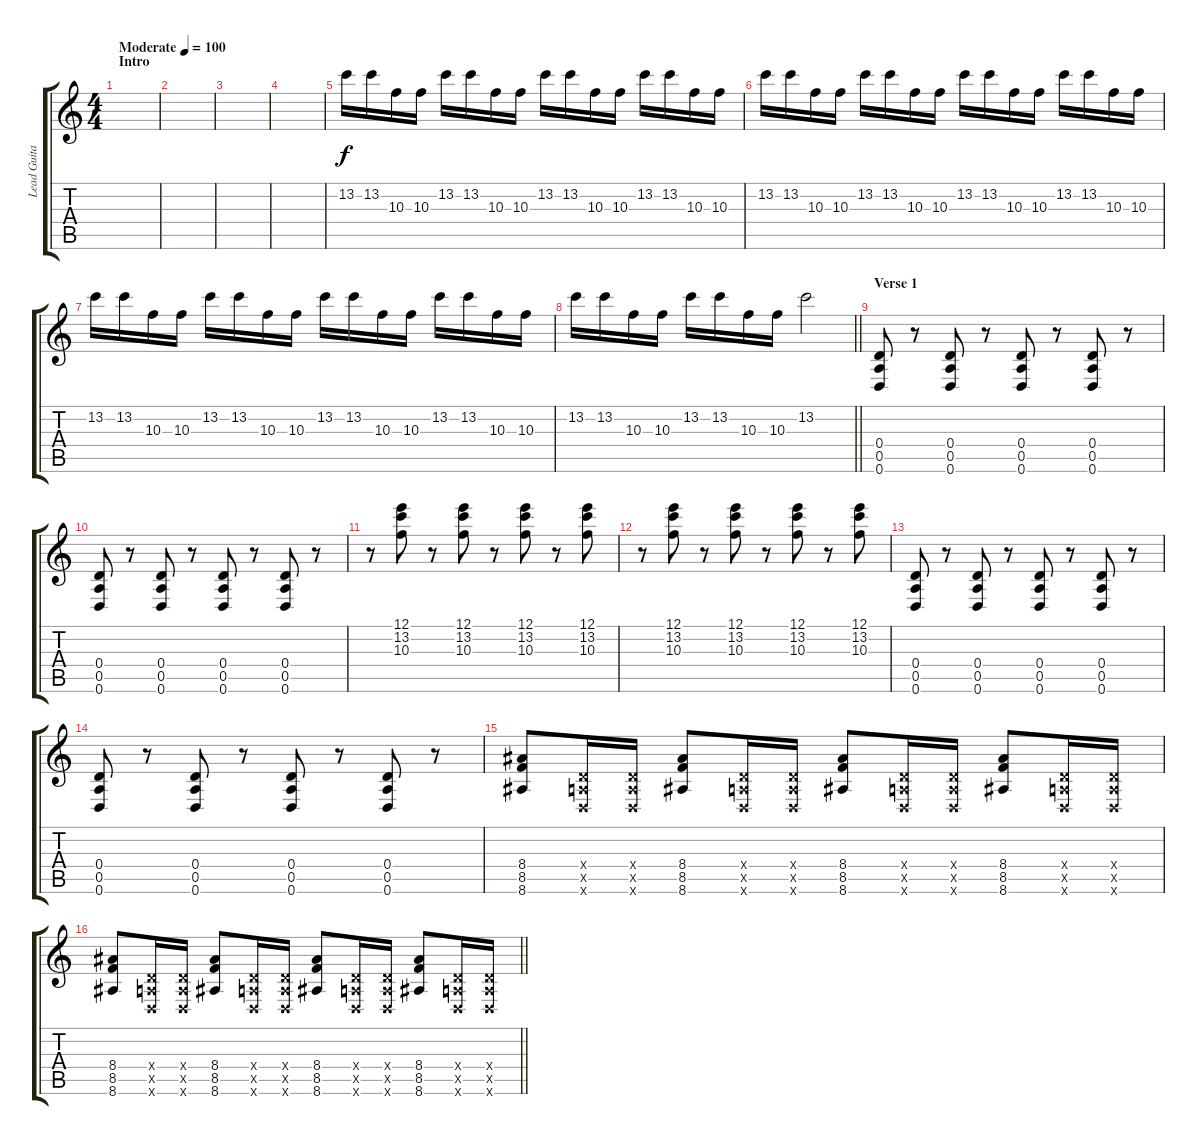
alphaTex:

\track ("Lead Guitar" "Lead Guita") {instrument distortionguitar}
\staff {score tabs}
\tuning (E4 B3 G3 D3 A2 D2) {hide}
\ts (4 4)
\section ("" "Intro")
\tempo (100 "Moderate")
\clef g2
\ks c
|
|
|
|
13.2.16 13.2.16 10.3.16 10.3.16 13.2.16 13.2.16 10.3.16 10.3.16 13.2.16 13.2.16 10.3.16 10.3.16 13.2.16 13.2.16 10.3.16 10.3.16 |
13.2.16 13.2.16 10.3.16 10.3.16 13.2.16 13.2.16 10.3.16 10.3.16 13.2.16 13.2.16 10.3.16 10.3.16 13.2.16 13.2.16 10.3.16 10.3.16 |
13.2.16 13.2.16 10.3.16 10.3.16 13.2.16 13.2.16 10.3.16 10.3.16 13.2.16 13.2.16 10.3.16 10.3.16 13.2.16 13.2.16 10.3.16 10.3.16 |
\barLineRight lightlight
13.2.16 13.2.16 10.3.16 10.3.16 13.2.16 13.2.16 10.3.16 10.3.16 13.2.2 |
\section ("" "Verse 1")
(0.4 0.5 0.6).8 r.8 (0.4 0.5 0.6).8 r.8 (0.4 0.5 0.6).8 r.8 (0.4 0.5 0.6).8 r.8 |
(0.4 0.5 0.6).8 r.8 (0.4 0.5 0.6).8 r.8 (0.4 0.5 0.6).8 r.8 (0.4 0.5 0.6).8 r.8 |
r.8 (12.1 13.2 10.3).8 r.8 (12.1 13.2 10.3).8 r.8 (12.1 13.2 10.3).8 r.8 (12.1 13.2 10.3).8 |
r.8 (12.1 13.2 10.3).8 r.8 (12.1 13.2 10.3).8 r.8 (12.1 13.2 10.3).8 r.8 (12.1 13.2 10.3).8 |
(0.4 0.5 0.6).8 r.8 (0.4 0.5 0.6).8 r.8 (0.4 0.5 0.6).8 r.8 (0.4 0.5 0.6).8 r.8 |
(0.4 0.5 0.6).8 r.8 (0.4 0.5 0.6).8 r.8 (0.4 0.5 0.6).8 r.8 (0.4 0.5 0.6).8 r.8 |
(8.4 8.5 8.6).8 (0.4{x} 0.5{x} 0.6{x}).16 (0.4{x} 0.5{x} 0.6{x}).16 (8.4 8.5 8.6).8 (0.4{x} 0.5{x} 0.6{x}).16 (0.4{x} 0.5{x} 0.6{x}).16 (8.4 8.5 8.6).8 (0.4{x} 0.5{x} 0.6{x}).16 (0.4{x} 0.5{x} 0.6{x}).16 (8.4 8.5 8.6).8 (0.4{x} 0.5{x} 0.6{x}).16 (0.4{x} 0.5{x} 0.6{x}).16 |
\barLineRight lightlight
(8.4 8.5 8.6).8 (0.4{x} 0.5{x} 0.6{x}).16 (0.4{x} 0.5{x} 0.6{x}).16 (8.4 8.5 8.6).8 (0.4{x} 0.5{x} 0.6{x}).16 (0.4{x} 0.5{x} 0.6{x}).16 (8.4 8.5 8.6).8 (0.4{x} 0.5{x} 0.6{x}).16 (0.4{x} 0.5{x} 0.6{x}).16 (8.4 8.5 8.6).8 (0.4{x} 0.5{x} 0.6{x}).16 (0.4{x} 0.5{x} 0.6{x}).16
